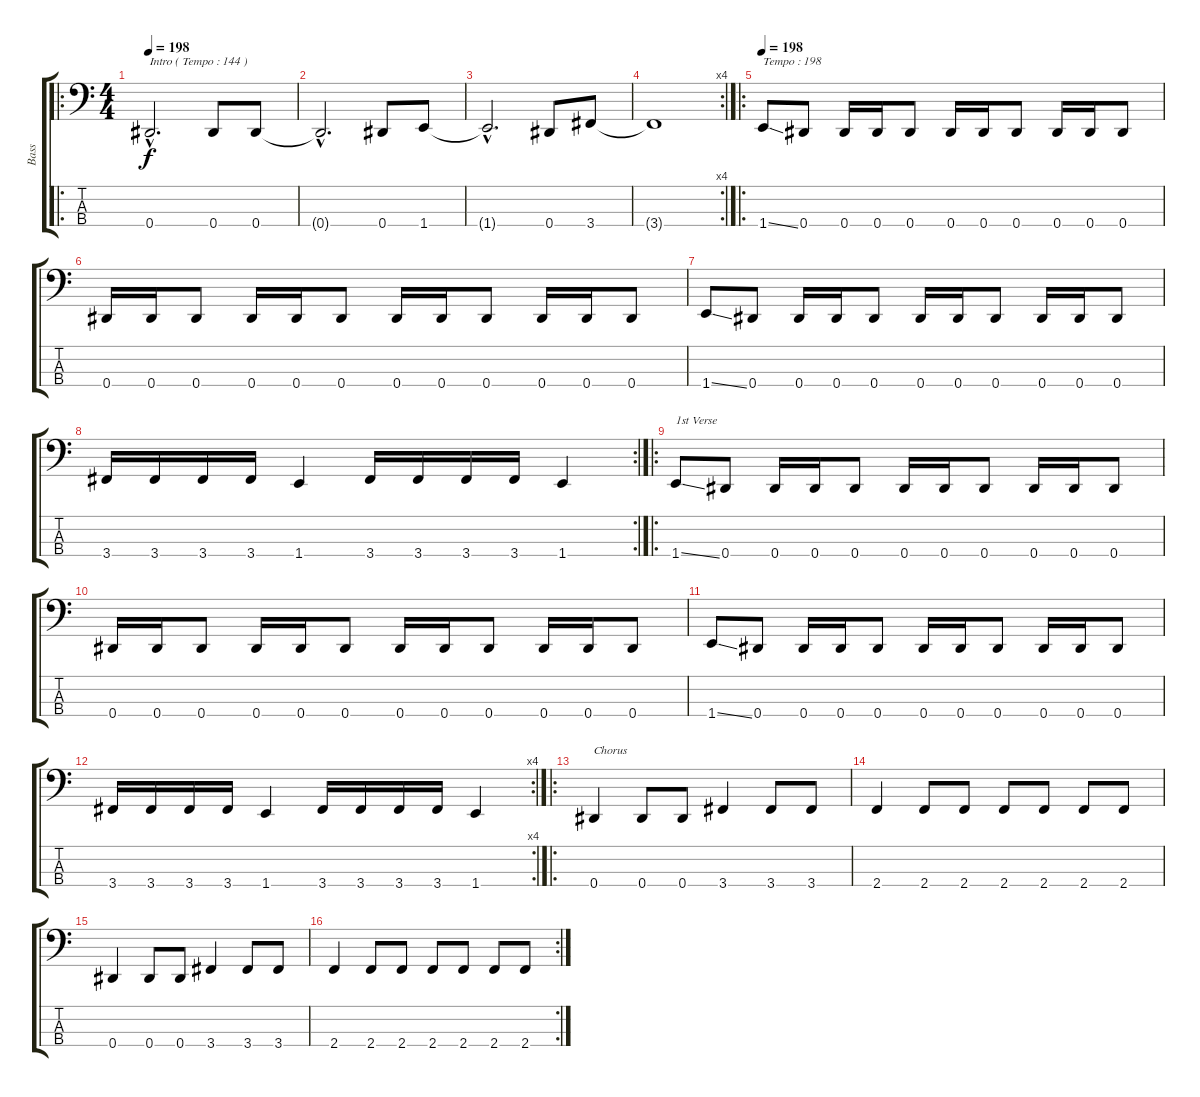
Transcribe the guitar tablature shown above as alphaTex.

\track ("Bass" "Bass") {instrument slapbass2}
\staff {score tabs}
\tuning (Gb2 Db2 Ab1 Eb1) {hide}
\ro
\ts (4 4)
\tempo 198
\tempo 144
\tempo 198
\clef f4
\ks c
0.4{hac}.2{d txt "Intro ( Tempo : 144 )" dy f instrument slapbass2} 0.4.8 0.4.8 |
0.4{hac t}.2{d} 0.4.8 1.4.8 |
1.4{hac t}.2{d} 0.4.8 3.4.8 |
\rc 4
3.4{t}.1 |
\ro
\tempo 198
1.4{ss}.8{txt "Tempo : 198"} 0.4.8 0.4.16 0.4.16 0.4.8 0.4.16 0.4.16 0.4.8 0.4.16 0.4.16 0.4.8 |
0.4.16 0.4.16 0.4.8 0.4.16 0.4.16 0.4.8 0.4.16 0.4.16 0.4.8 0.4.16 0.4.16 0.4.8 |
1.4{ss}.8 0.4.8 0.4.16 0.4.16 0.4.8 0.4.16 0.4.16 0.4.8 0.4.16 0.4.16 0.4.8 |
\rc 2
3.4.16 3.4.16 3.4.16 3.4.16 1.4.4 3.4.16 3.4.16 3.4.16 3.4.16 1.4.4 |
\ro
1.4{ss}.8{txt "1st Verse"} 0.4.8 0.4.16 0.4.16 0.4.8 0.4.16 0.4.16 0.4.8 0.4.16 0.4.16 0.4.8 |
0.4.16 0.4.16 0.4.8 0.4.16 0.4.16 0.4.8 0.4.16 0.4.16 0.4.8 0.4.16 0.4.16 0.4.8 |
1.4{ss}.8 0.4.8 0.4.16 0.4.16 0.4.8 0.4.16 0.4.16 0.4.8 0.4.16 0.4.16 0.4.8 |
\rc 4
3.4.16 3.4.16 3.4.16 3.4.16 1.4.4 3.4.16 3.4.16 3.4.16 3.4.16 1.4.4 |
\ro
0.4.4{txt "Chorus"} 0.4.8 0.4.8 3.4.4 3.4.8 3.4.8 |
2.4.4 2.4.8 2.4.8 2.4.8 2.4.8 2.4.8 2.4.8 |
0.4.4 0.4.8 0.4.8 3.4.4 3.4.8 3.4.8 |
\rc 2
2.4.4 2.4.8 2.4.8 2.4.8 2.4.8 2.4.8 2.4.8
